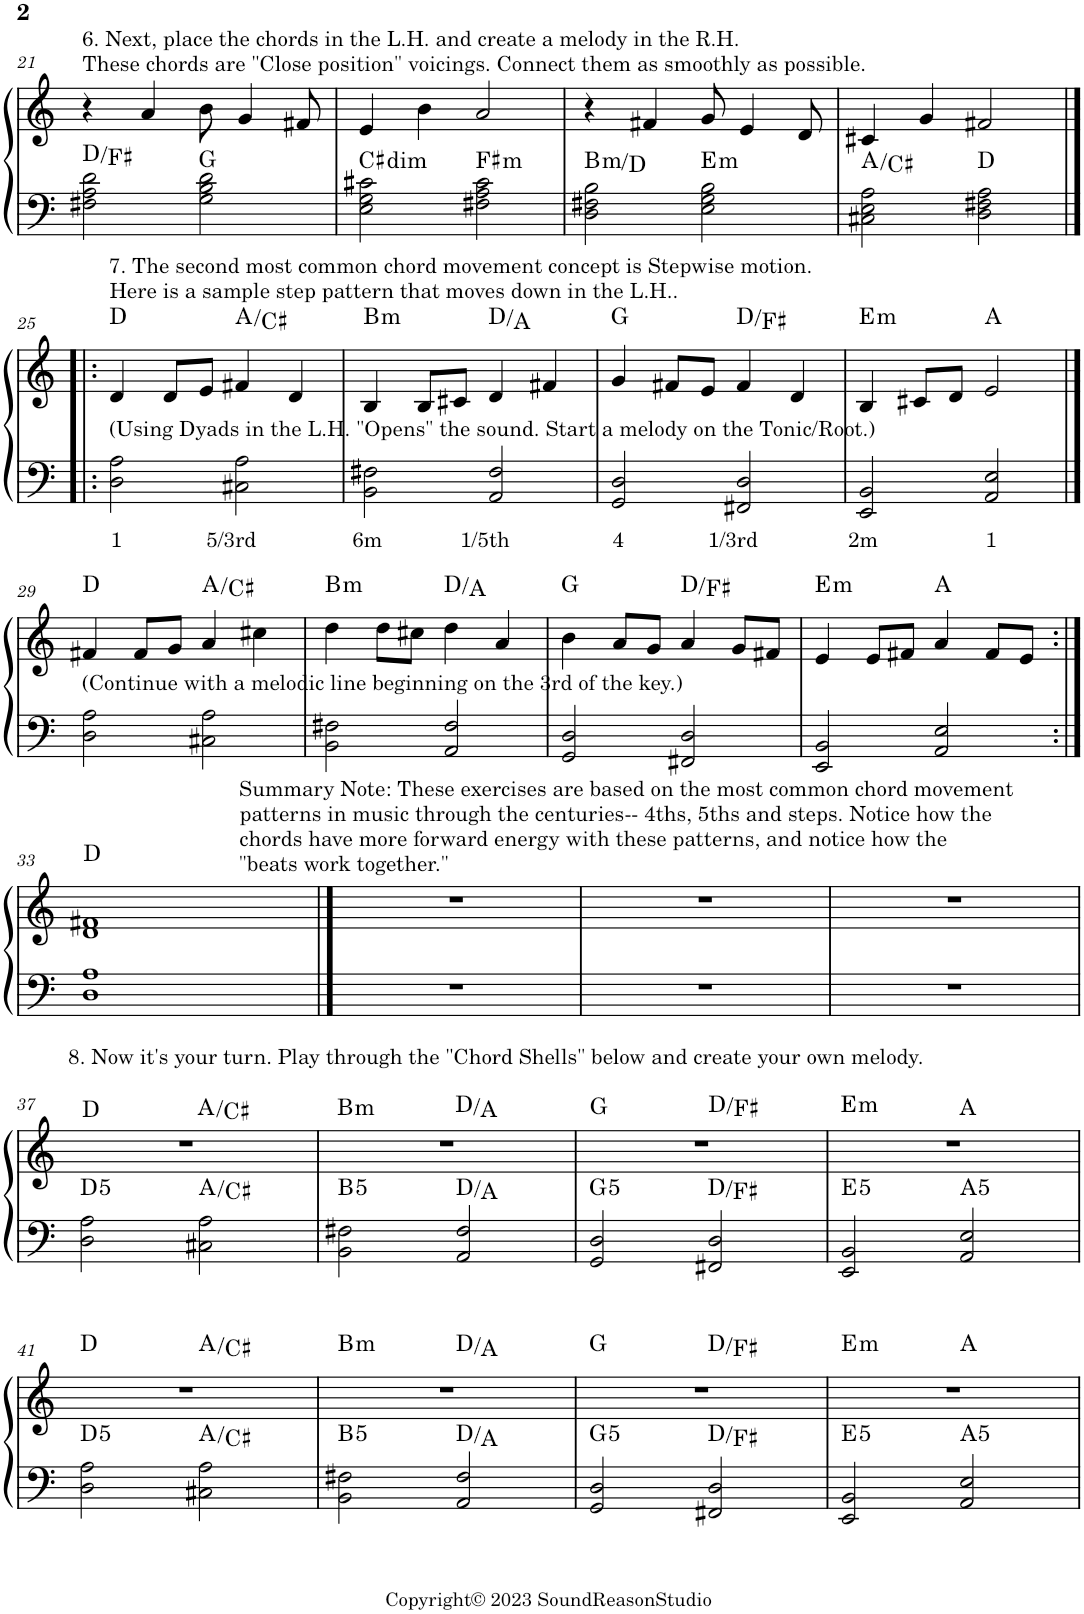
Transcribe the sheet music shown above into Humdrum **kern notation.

**kern	**text	**kern	**harte
*part1	*part1	*part1	*part1
*staff2	*staff2	*staff1	*
*I"Piano	*	*	*
*I'Pno.	*	*	*
!!LO:PB:g=z
*clefF4	*	*clefG2	*
*k[]	*	*k[]	*
*M4/4	*	*M4/4	*
=21	=21	=21	=21
!	!	!LO:TX:a:t=6. Next, place the chords in the L.H. and create a melody in the R.H.	!
!	!	!LO:TX:a:t=These chords are "Close position" voicings. Connect them as smoothly as possible.	!
2F#X\ 2A\ 2d\	.	4r	D:maj/3
.	.	4a/	.
2G\ 2B\ 2d\	.	8b\	G:maj
.	.	4g/	.
.	.	8f#X/	.
=22	=22	=22	=22
!	!	!	!LO:H:kt=dim
2E\ 2G\ 2c#X\	.	4e/	C#:dim
.	.	4b\	.
!	!	!	!LO:H:kt=m
2F#X\ 2A\ 2c#\	.	2a/	F#:min
=23	=23	=23	=23
!	!	!	!LO:H:kt=m
2D\ 2F#X\ 2B\	.	4r	B:min/b3
.	.	4f#X/	.
!	!	!	!LO:H:kt=m
2E\ 2G\ 2B\	.	8g/	E:min
.	.	4e/	.
.	.	8d/	.
=24	=24	=24	=24
2C#X\ 2E\ 2A\	.	4c#X/	A:maj/3
.	.	4g/	.
2D\ 2F#X\ 2A\	.	2f#X/	D:maj
!!LO:LB:g=z
=25|!:	=25|!:	=25|!:	=25|!:
!	!	!LO:TX:a:t=7. The second most common chord movement concept is Stepwise motion.	!
!	!	!LO:TX:a:t=Here is a sample step pattern that moves down in the L.H..	!
!LO:TX:a:t=(Using Dyads in the L.H. "Opens" the sound. Start a melody on the Tonic/Root.)	!	!	!
!	!LO:LY:b	!	!
2D\ 2A\	1	4d/	D:maj
.	.	8d/L	.
.	.	8e/J	.
!	!LO:LY:b	!	!
2C#X\ 2A\	5/3rd	4f#X/	A:maj/3
.	.	4d/	.
=26	=26	=26	=26
!	!LO:LY:b	!	!LO:H:kt=m
2BB\ 2F#X\	6m	4B/	B:min
.	.	8B/L	.
.	.	8c#X/J	.
!	!LO:LY:b	!	!
2AA/ 2F#/	1/5th	4d/	D:maj/5
.	.	4f#X/	.
=27	=27	=27	=27
!	!LO:LY:b	!	!
2GG/ 2D/	4	4g/	G:maj
.	.	8f#X/L	.
.	.	8e/J	.
!	!LO:LY:b	!	!
2FF#X/ 2D/	1/3rd	4f#/	D:maj/3
.	.	4d/	.
=28	=28	=28	=28
!	!LO:LY:b	!	!LO:H:kt=m
2EE/ 2BB/	2m	4B/	E:min
.	.	8c#X/L	.
.	.	8d/J	.
!	!LO:LY:b	!	!
2AA/ 2E/	1	2e/	A:maj
!!LO:LB:g=z
==29	==29	==29	==29
!LO:TX:a:t=(Continue with a melodic line beginning on the 3rd of the key.)	!	!	!
2D\ 2A\	.	4f#X/	D:maj
.	.	8f#/L	.
.	.	8g/J	.
2C#X\ 2A\	.	4a/	A:maj/3
.	.	4cc#X\	.
=30	=30	=30	=30
!	!	!	!LO:H:kt=m
2BB\ 2F#X\	.	4dd\	B:min
.	.	8dd\L	.
.	.	8cc#X\J	.
2AA/ 2F#/	.	4dd\	D:maj/5
.	.	4a/	.
=31	=31	=31	=31
2GG/ 2D/	.	4b\	G:maj
.	.	8a/L	.
.	.	8g/J	.
2FF#X/ 2D/	.	4a/	D:maj/3
.	.	8g/L	.
.	.	8f#X/J	.
=32	=32	=32	=32
!	!	!	!LO:H:kt=m
2EE/ 2BB/	.	4e/	E:min
.	.	8e/L	.
.	.	8f#X/J	.
2AA/ 2E/	.	4a/	A:maj
.	.	8f#/L	.
.	.	8e/J	.
!!LO:LB:g=z
=33:|!	=33:|!	=33:|!	=33:|!
1D 1A	.	1d 1f#X	D:maj
==34	==34	==34	==34
!	!	!LO:TX:a:t=Summary Note&colon; These exercises are based on the most common chord movement	!
!	!	!LO:TX:a:t=patterns in music through the centuries-- 4ths, 5ths and steps. Notice how the	!
!	!	!LO:TX:a:t=chords have more forward energy with these patterns, and notice how the	!
!	!	!LO:TX:a:t="beats work together."	!
1r	.	1r	.
=35	=35	=35	=35
1r	.	1r	.
=36	=36	=36	=36
1r	.	1r	.
!!LO:LB:g=z
=37	=37	=37	=37
!	!	!LO:TX:a:t=8. Now it's your turn. Play through the "Chord Shells" below and create your own melody.	!LO:H:n=2:kt=5
*	*	*^	*
2D\ 2A\	.	1r	2ryy	D:maj D:(1,5)
2C#X\ 2A\	.	.	2ryy	A:maj/3 A:maj/3
=38	=38	=38	=38	=38
!	!	!	!	!LO:H:n=1:kt=m
!	!	!	!	!LO:H:n=2:kt=5
2BB\ 2F#X\	.	1r	2ryy	B:min B:(1,5)
2AA/ 2F#/	.	.	2ryy	D:maj/5 D:maj/5
=39	=39	=39	=39	=39
!	!	!	!	!LO:H:n=2:kt=5
2GG/ 2D/	.	1r	2ryy	G:maj G:(1,5)
2FF#X/ 2D/	.	.	2ryy	D:maj/3 D:maj/3
=40	=40	=40	=40	=40
!	!	!	!	!LO:H:n=1:kt=m
!	!	!	!	!LO:H:n=2:kt=5
2EE/ 2BB/	.	1r	2ryy	E:min E:(1,5)
!	!	!	!	!LO:H:n=2:kt=5
2AA/ 2E/	.	.	2ryy	A:maj A:(1,5)
!!LO:LB:g=z	!!
=41	=41	=41	=41	=41
!	!	!	!	!LO:H:n=2:kt=5
2D\ 2A\	.	1r	2ryy	D:maj D:(1,5)
2C#X\ 2A\	.	.	2ryy	A:maj/3 A:maj/3
=42	=42	=42	=42	=42
!	!	!	!	!LO:H:n=1:kt=m
!	!	!	!	!LO:H:n=2:kt=5
2BB\ 2F#X\	.	1r	2ryy	B:min B:(1,5)
2AA/ 2F#/	.	.	2ryy	D:maj/5 D:maj/5
=43	=43	=43	=43	=43
!	!	!	!	!LO:H:n=2:kt=5
2GG/ 2D/	.	1r	2ryy	G:maj G:(1,5)
2FF#X/ 2D/	.	.	2ryy	D:maj/3 D:maj/3
=44	=44	=44	=44	=44
!	!	!	!	!LO:H:n=1:kt=m
!	!	!	!	!LO:H:n=2:kt=5
2EE/ 2BB/	.	1r	2ryy	E:min E:(1,5)
!	!	!	!	!LO:H:n=2:kt=5
2AA/ 2E/	.	.	2ryy	A:maj A:(1,5)
*	*	*v	*v	*
=	=	=	=
*-	*-	*-	*-
